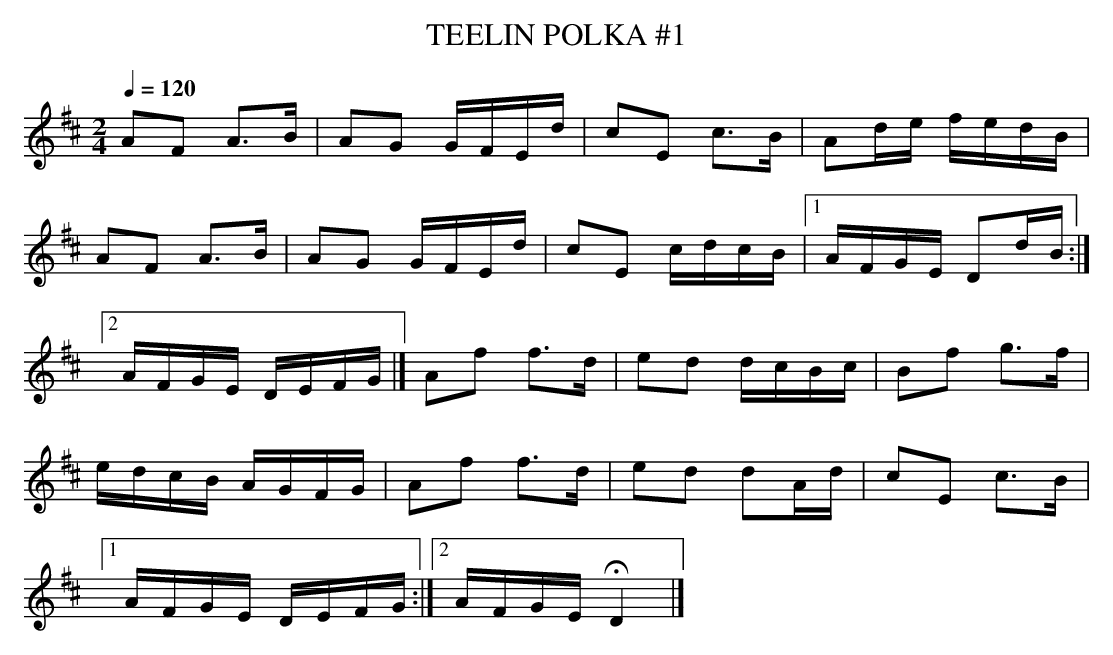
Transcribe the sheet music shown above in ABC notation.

X:1
T:TEELIN POLKA #1
Q:1/4=120
M:2/4
L:1/8
K:D
AF A>B|AG G/F/E/d/|cE c>B|Ad/e/ f/e/d/B/|
AF A>B|AG G/F/E/d/|cE c/d/c/B/|1 A/F/G/E/ Dd/B/:|
[2 A/F/G/E/ D/E/F/G/|] Af f>d|ed d/c/B/c/|Bf g>f|
e/d/c/B/ A/G/F/G/|Af f>d|ed dA/d/|cE c>B|
[1 A/F/G/E/ D/E/F/G/:|2 A/F/G/E/ HD2|]
